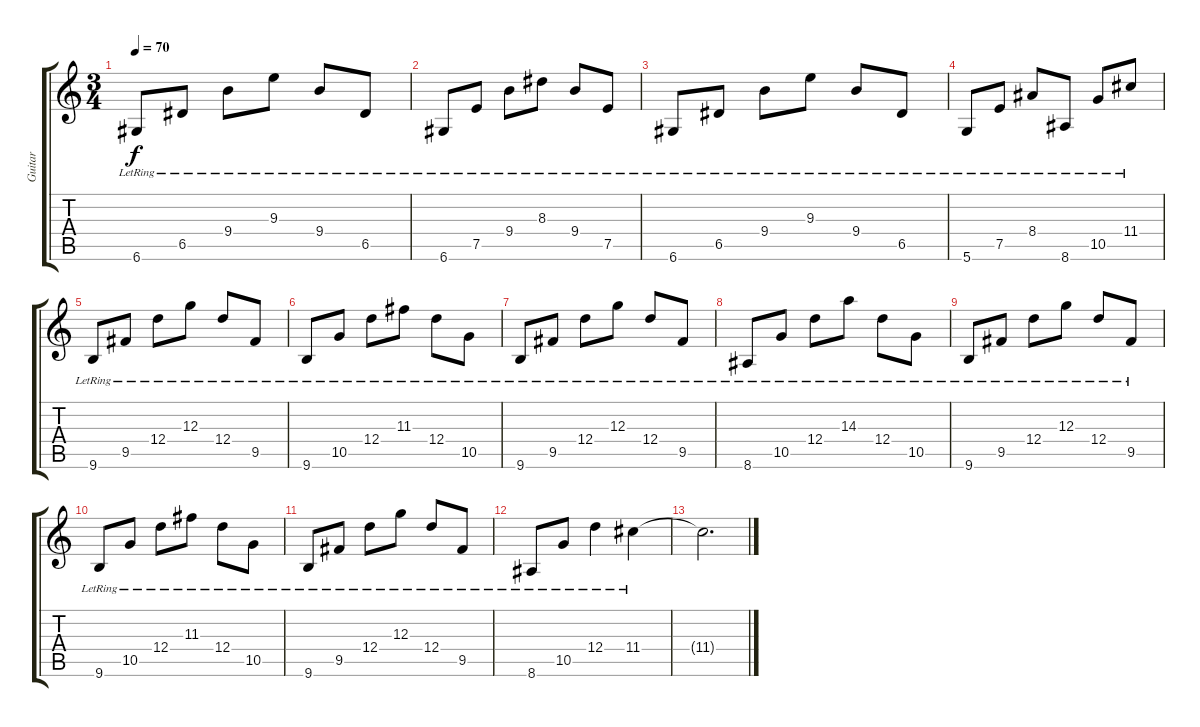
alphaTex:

\track ("Guitar" "Guitar") {instrument electricguitarclean}
\staff {score tabs}
\tuning (E4 B3 G3 D3 A2 D2) {hide}
\ts (3 4)
\tempo 70
\clef g2
\ks c
6.6{lr}.8{dy f} 6.5{lr}.8 9.4{lr}.8 9.3{lr}.8 9.4{lr}.8 6.5{lr}.8 |
6.6{lr}.8 7.5{lr}.8 9.4{lr}.8 8.3{lr}.8 9.4{lr}.8 7.5{lr}.8 |
6.6{lr}.8 6.5{lr}.8 9.4{lr}.8 9.3{lr}.8 9.4{lr}.8 6.5{lr}.8 |
5.6{lr}.8 7.5{lr}.8 8.4{lr}.8 8.6{lr}.8 10.5{lr}.8 11.4{lr}.8 |
9.6{lr}.8 9.5{lr}.8 12.4{lr}.8 12.3{lr}.8 12.4{lr}.8 9.5{lr}.8 |
9.6{lr}.8 10.5{lr}.8 12.4{lr}.8 11.3{lr}.8 12.4{lr}.8 10.5{lr}.8 |
9.6{lr}.8 9.5{lr}.8 12.4{lr}.8 12.3{lr}.8 12.4{lr}.8 9.5{lr}.8 |
8.6{lr}.8 10.5{lr}.8 12.4{lr}.8 14.3{lr}.8 12.4{lr}.8 10.5{lr}.8 |
9.6{lr}.8 9.5{lr}.8 12.4{lr}.8 12.3{lr}.8 12.4{lr}.8 9.5{lr}.8 |
9.6{lr}.8 10.5{lr}.8 12.4{lr}.8 11.3{lr}.8 12.4{lr}.8 10.5{lr}.8 |
9.6{lr}.8 9.5{lr}.8 12.4{lr}.8 12.3{lr}.8 12.4{lr}.8 9.5{lr}.8 |
8.6{lr}.8 10.5{lr}.8 12.4{lr}.4 11.4{lr}.4 |
11.4{t}.2{d}
